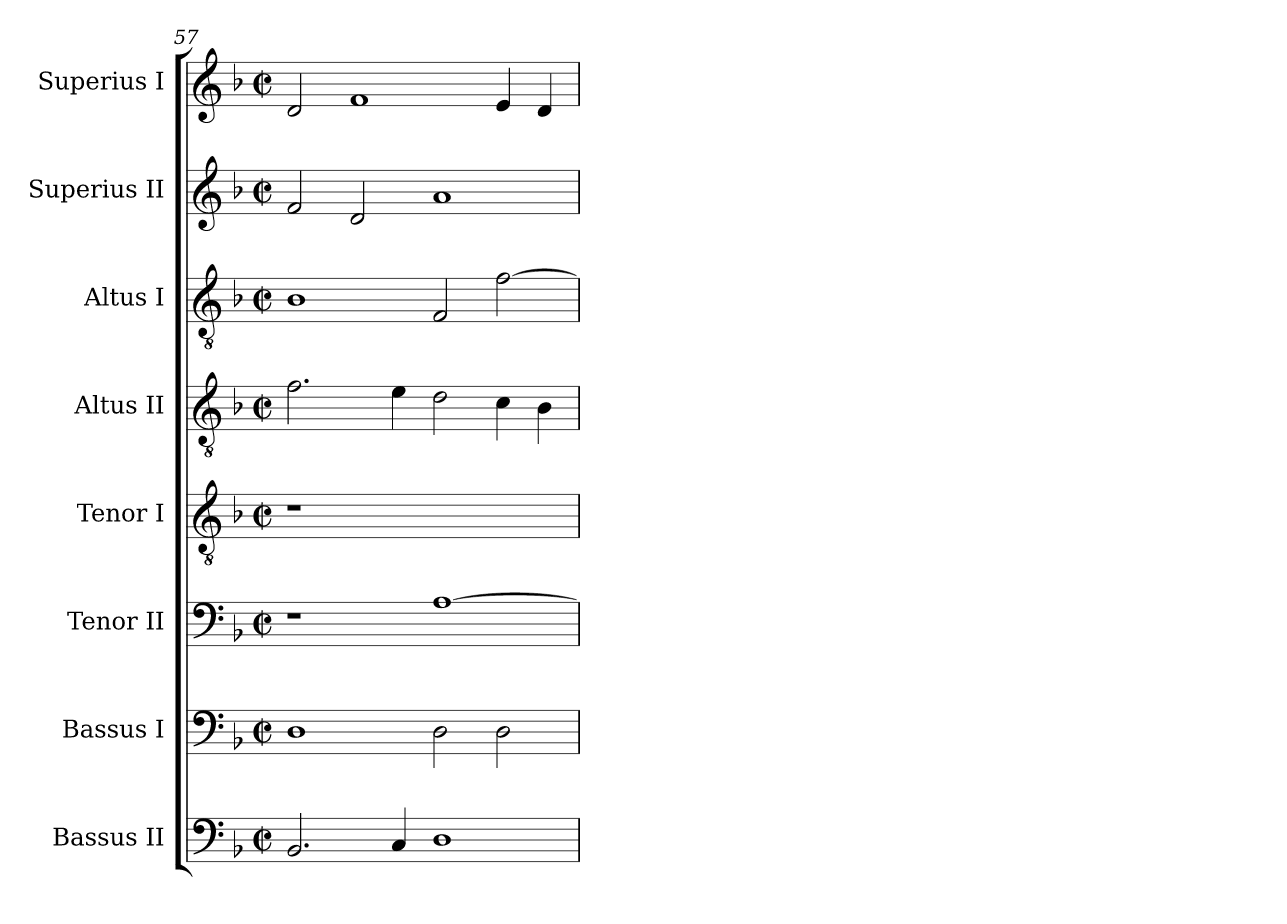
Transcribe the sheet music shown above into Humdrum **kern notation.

**kern	**kern	**kern	**kern	**kern	**kern	**kern	**kern
*part8	*part7	*part6	*part5	*part4	*part3	*part2	*part1
*staff8	*staff7	*staff6	*staff5	*staff4	*staff3	*staff2	*staff1
*I"Bassus II	*I"Bassus I	*I"Tenor II	*I"Tenor I	*I"Altus II	*I"Altus I	*I"Superius II	*I"Superius I
*I'B. II	*I'B. I	*I'T. II	*I'T. I	*I'A. II	*I'A. I	*I'S. II	*I'S. I
*clefF4	*clefF4	*clefF4	*clefGv2	*clefGv2	*clefGv2	*clefG2	*clefG2
*	*	*	*ITrd7c12	*ITrd7c12	*ITrd7c12	*	*
*k[b-]	*k[b-]	*k[b-]	*k[b-]	*k[b-]	*k[b-]	*k[b-]	*k[b-]
*F:	*F:	*F:	*F:	*F:	*F:	*F:	*F:
*M2/2	*M2/2	*M2/2	*M2/2	*M2/2	*M2/2	*M2/2	*M2/2
*met(c|)	*met(c|)	*met(c|)	*met(c|)	*met(c|)	*met(c|)	*met(c|)	*met(c|)
=57	=57	=57	=57	=57	=57	=57	=57
!	!	!	!LO:N:vis=1	!	!	!	!
2.BB-i/	1Di	1r	1r	2.Fi\	1BB-i	2fi/	2di/
.	.	.	.	.	.	2di/	1fi
4Ci/	.	.	.	4Ei\	.	.	.
1Di	2Di\	[>1Ai	1ryy	2Di\	2FFi/	1ai	.
.	2Di\	.	.	4Ci\	[>2Fi\	.	4ei/
.	.	.	.	4BB-i\	.	.	4di/
=	=	=	=	=	=	=	=
*-	*-	*-	*-	*-	*-	*-	*-
